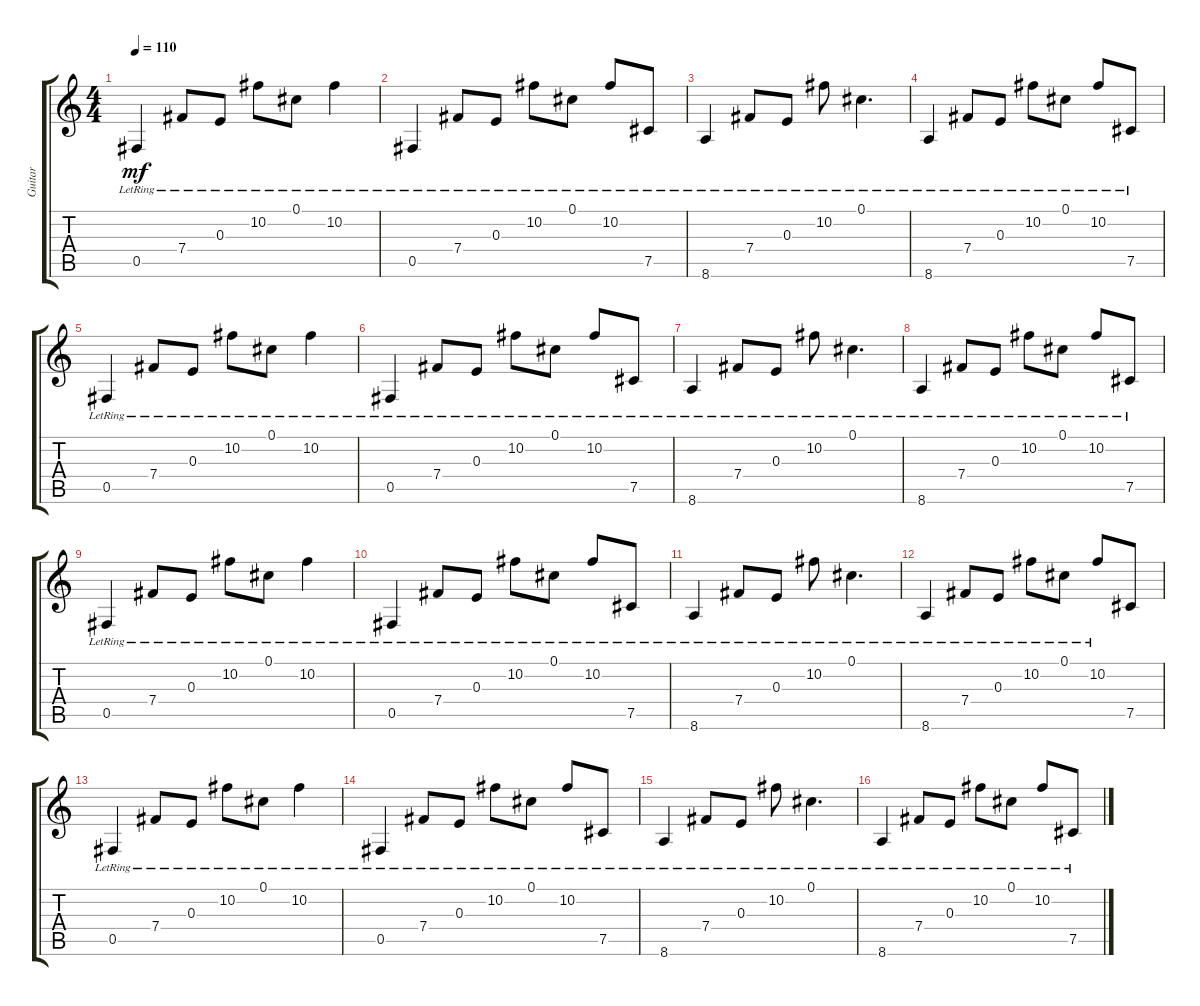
\track ("Guitar" "Guitar") {instrument acousticguitarsteel}
\staff {score tabs}
\tuning (Db4 Ab3 E3 B2 Gb2 Db2) {hide}
\ts (4 4)
\tempo 110
\clef g2
\ks c
0.5{lr}.4{dy mf} 7.4{lr}.8 0.3{lr}.8 10.2{lr}.8 0.1{lr}.8 10.2{lr}.4 |
0.5{lr}.4 7.4{lr}.8 0.3{lr}.8 10.2{lr}.8 0.1{lr}.8 10.2{lr}.8 7.5{lr}.8 |
8.6{lr}.4 7.4{lr}.8 0.3{lr}.8 10.2{lr}.8 0.1{lr}.4{d} |
8.6{lr}.4 7.4{lr}.8 0.3{lr}.8 10.2{lr}.8 0.1{lr}.8 10.2{lr}.8 7.5{lr}.8 |
0.5{lr}.4 7.4{lr}.8 0.3{lr}.8 10.2{lr}.8 0.1{lr}.8 10.2{lr}.4 |
0.5{lr}.4 7.4{lr}.8 0.3{lr}.8 10.2{lr}.8 0.1{lr}.8 10.2{lr}.8 7.5{lr}.8 |
8.6{lr}.4 7.4{lr}.8 0.3{lr}.8 10.2{lr}.8 0.1{lr}.4{d} |
8.6{lr}.4 7.4{lr}.8 0.3{lr}.8 10.2{lr}.8 0.1{lr}.8 10.2{lr}.8 7.5{lr}.8 |
0.5{lr}.4 7.4{lr}.8 0.3{lr}.8 10.2{lr}.8 0.1{lr}.8 10.2{lr}.4 |
0.5{lr}.4 7.4{lr}.8 0.3{lr}.8 10.2{lr}.8 0.1{lr}.8 10.2{lr}.8 7.5{lr}.8 |
8.6{lr}.4 7.4{lr}.8 0.3{lr}.8 10.2{lr}.8 0.1{lr}.4{d} |
8.6{lr}.4 7.4{lr}.8 0.3{lr}.8 10.2{lr}.8 0.1{lr}.8 10.2{lr}.8 7.5.8 |
0.5{lr}.4 7.4{lr}.8 0.3{lr}.8 10.2{lr}.8 0.1{lr}.8 10.2{lr}.4 |
0.5{lr}.4 7.4{lr}.8 0.3{lr}.8 10.2{lr}.8 0.1{lr}.8 10.2{lr}.8 7.5{lr}.8 |
8.6{lr}.4 7.4{lr}.8 0.3{lr}.8 10.2{lr}.8 0.1{lr}.4{d} |
8.6{lr}.4 7.4{lr}.8 0.3{lr}.8 10.2{lr}.8 0.1{lr}.8 10.2{lr}.8 7.5{lr}.8
